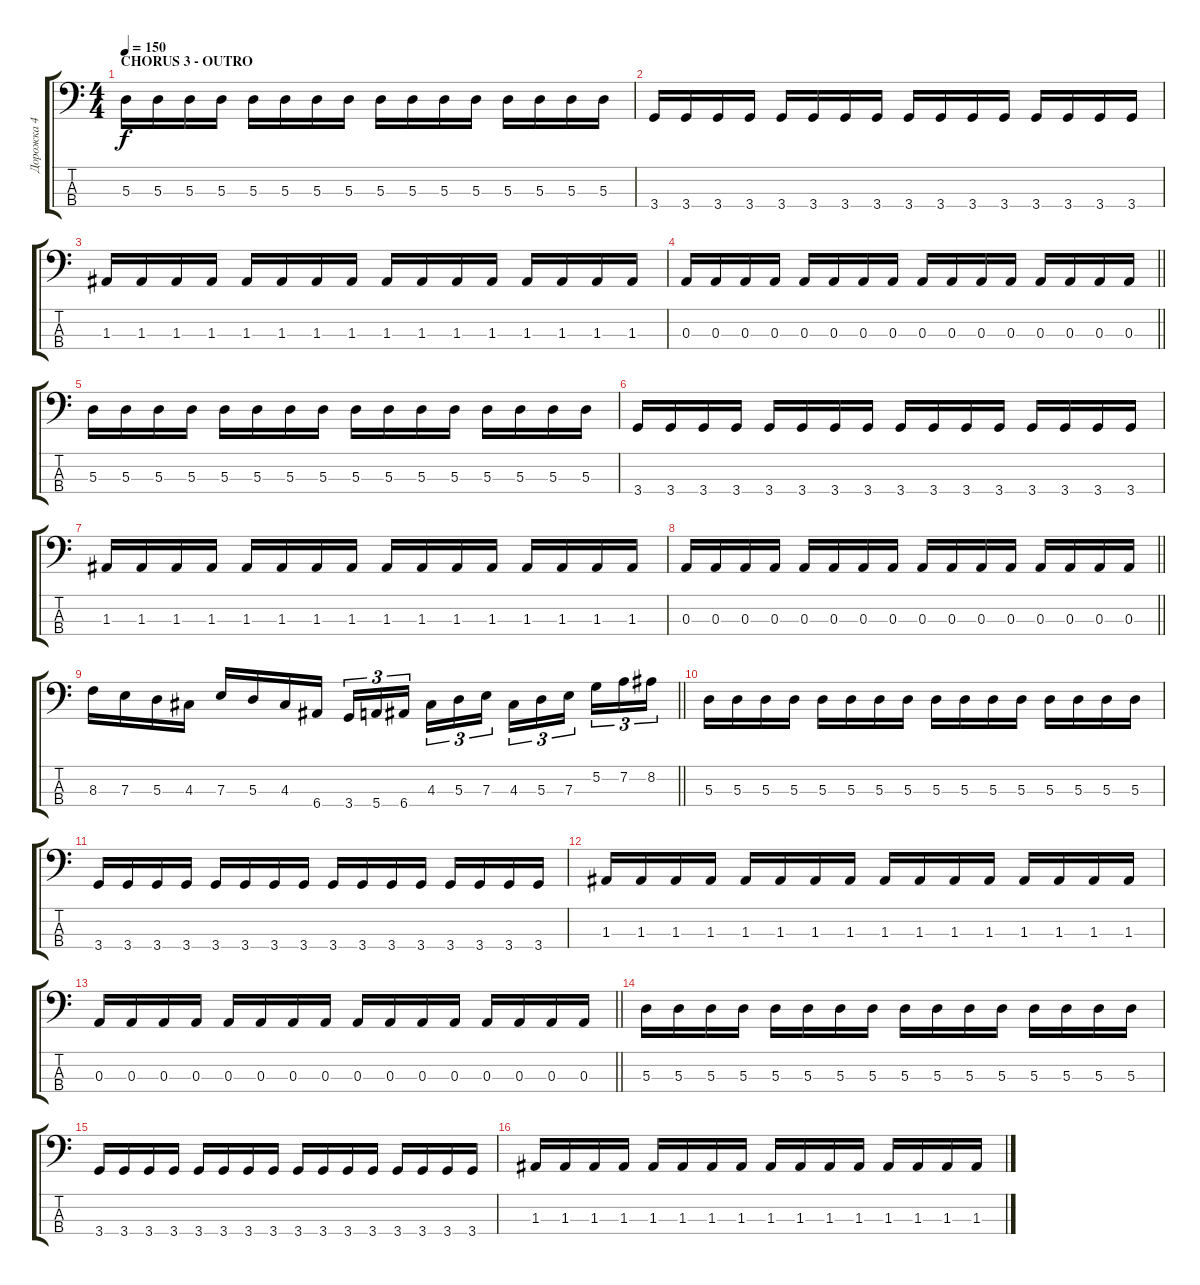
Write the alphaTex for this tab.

\track ("Дорожка 4" "Дорожка 4") {instrument electricbassfinger}
\staff {score tabs}
\tuning (G2 D2 A1 E1) {hide}
\ts (4 4)
\section ("" "CHORUS 3 - OUTRO")
\tempo 150
\clef f4
\ks c
5.3.16{dy f} 5.3.16 5.3.16 5.3.16 5.3.16 5.3.16 5.3.16 5.3.16 5.3.16 5.3.16 5.3.16 5.3.16 5.3.16 5.3.16 5.3.16 5.3.16 |
3.4.16 3.4.16 3.4.16 3.4.16 3.4.16 3.4.16 3.4.16 3.4.16 3.4.16 3.4.16 3.4.16 3.4.16 3.4.16 3.4.16 3.4.16 3.4.16 |
1.3.16 1.3.16 1.3.16 1.3.16 1.3.16 1.3.16 1.3.16 1.3.16 1.3.16 1.3.16 1.3.16 1.3.16 1.3.16 1.3.16 1.3.16 1.3.16 |
\barLineRight lightlight
0.3.16 0.3.16 0.3.16 0.3.16 0.3.16 0.3.16 0.3.16 0.3.16 0.3.16 0.3.16 0.3.16 0.3.16 0.3.16 0.3.16 0.3.16 0.3.16 |
5.3.16 5.3.16 5.3.16 5.3.16 5.3.16 5.3.16 5.3.16 5.3.16 5.3.16 5.3.16 5.3.16 5.3.16 5.3.16 5.3.16 5.3.16 5.3.16 |
3.4.16 3.4.16 3.4.16 3.4.16 3.4.16 3.4.16 3.4.16 3.4.16 3.4.16 3.4.16 3.4.16 3.4.16 3.4.16 3.4.16 3.4.16 3.4.16 |
1.3.16 1.3.16 1.3.16 1.3.16 1.3.16 1.3.16 1.3.16 1.3.16 1.3.16 1.3.16 1.3.16 1.3.16 1.3.16 1.3.16 1.3.16 1.3.16 |
\barLineRight lightlight
0.3.16 0.3.16 0.3.16 0.3.16 0.3.16 0.3.16 0.3.16 0.3.16 0.3.16 0.3.16 0.3.16 0.3.16 0.3.16 0.3.16 0.3.16 0.3.16 |
\barLineRight lightlight
8.3.16 7.3.16 5.3.16 4.3.16 7.3.16 5.3.16 4.3.16 6.4.16 3.4.16{tu (3 2)} 5.4.16{tu (3 2)} 6.4.16{tu (3 2)} 4.3.16{tu (3 2)} 5.3.16{tu (3 2)} 7.3.16{tu (3 2)} 4.3.16{tu (3 2)} 5.3.16{tu (3 2)} 7.3.16{tu (3 2)} 5.2.16{tu (3 2)} 7.2.16{tu (3 2)} 8.2.16{tu (3 2)} |
5.3.16 5.3.16 5.3.16 5.3.16 5.3.16 5.3.16 5.3.16 5.3.16 5.3.16 5.3.16 5.3.16 5.3.16 5.3.16 5.3.16 5.3.16 5.3.16 |
3.4.16 3.4.16 3.4.16 3.4.16 3.4.16 3.4.16 3.4.16 3.4.16 3.4.16 3.4.16 3.4.16 3.4.16 3.4.16 3.4.16 3.4.16 3.4.16 |
1.3.16 1.3.16 1.3.16 1.3.16 1.3.16 1.3.16 1.3.16 1.3.16 1.3.16 1.3.16 1.3.16 1.3.16 1.3.16 1.3.16 1.3.16 1.3.16 |
\barLineRight lightlight
0.3.16 0.3.16 0.3.16 0.3.16 0.3.16 0.3.16 0.3.16 0.3.16 0.3.16 0.3.16 0.3.16 0.3.16 0.3.16 0.3.16 0.3.16 0.3.16 |
5.3.16 5.3.16 5.3.16 5.3.16 5.3.16 5.3.16 5.3.16 5.3.16 5.3.16 5.3.16 5.3.16 5.3.16 5.3.16 5.3.16 5.3.16 5.3.16 |
3.4.16 3.4.16 3.4.16 3.4.16 3.4.16 3.4.16 3.4.16 3.4.16 3.4.16 3.4.16 3.4.16 3.4.16 3.4.16 3.4.16 3.4.16 3.4.16 |
1.3.16 1.3.16 1.3.16 1.3.16 1.3.16 1.3.16 1.3.16 1.3.16 1.3.16 1.3.16 1.3.16 1.3.16 1.3.16 1.3.16 1.3.16 1.3.16
